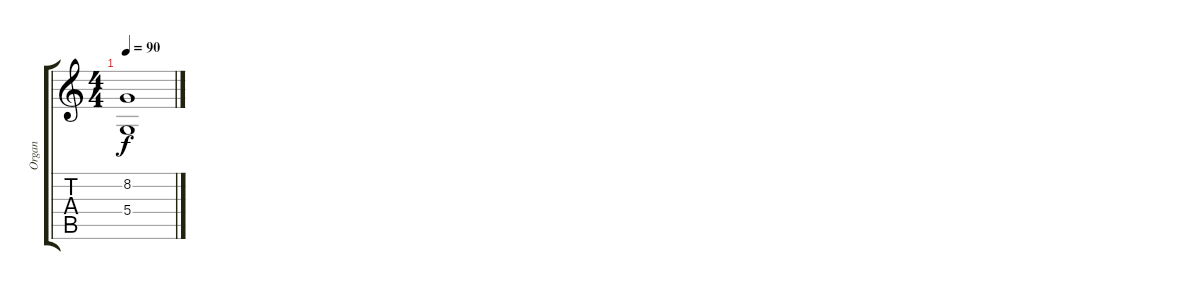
\track ("Organ" "Organ") {instrument churchorgan}
\staff {score tabs}
\tuning (E4 B3 G3 D3 A2 E2) {hide}
\ts (4 4)
\tempo 90
\clef g2
\ks c
(8.2{t} 5.4{t}).1{dy f}
